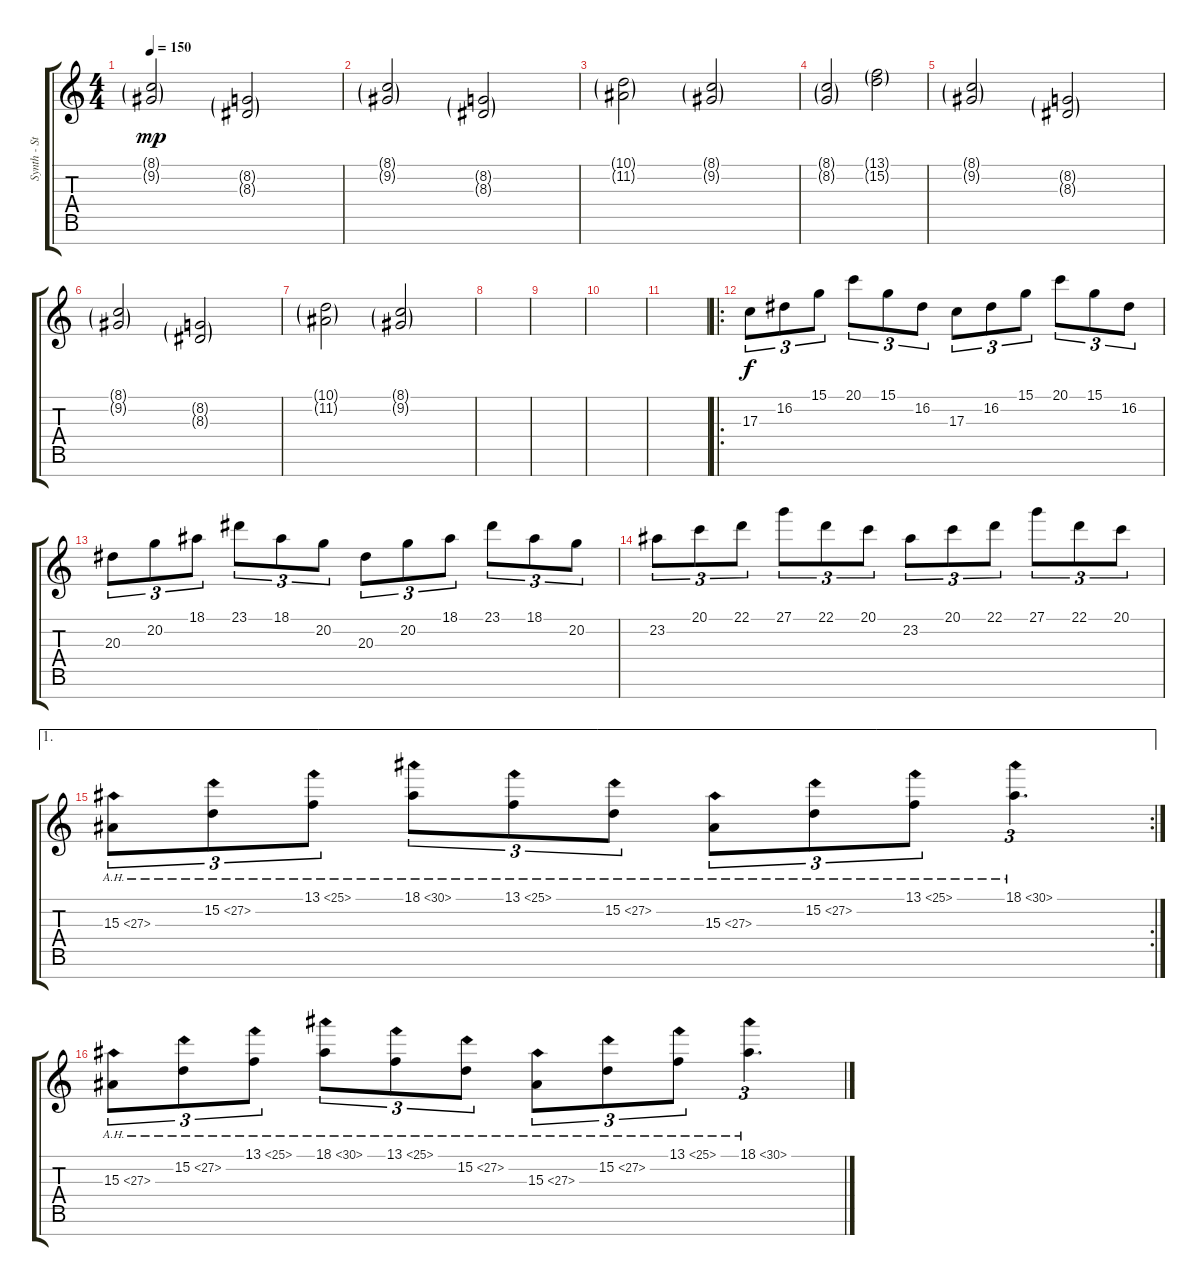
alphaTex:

\track ("Synth - Strings" "Synth - St") {instrument stringensemble1}
\staff {score tabs}
\tuning (E4 B3 G3 D3 A2 E2 B1) {hide}
\ts (4 4)
\tempo 150
\clef g2
\ks c
(8.1{g} 9.2{g}).2{dy mp} (8.2{g} 8.3{g}).2 |
(8.1{g} 9.2{g}).2 (8.2{g} 8.3{g}).2 |
(10.1{g} 11.2{g}).2 (8.1{g} 9.2{g}).2 |
(8.1{g} 8.2{g}).2 (13.1{g} 15.2{g}).2 |
(8.1{g} 9.2{g}).2 (8.2{g} 8.3{g}).2 |
(8.1{g} 9.2{g}).2 (8.2{g} 8.3{g}).2 |
(10.1{g} 11.2{g}).2 (8.1{g} 9.2{g}).2 |
|
|
|
|
\ro
17.3.8{tu (3 2) dy f} 16.2.8{tu (3 2)} 15.1.8{tu (3 2)} 20.1.8{tu (3 2)} 15.1.8{tu (3 2)} 16.2.8{tu (3 2)} 17.3.8{tu (3 2)} 16.2.8{tu (3 2)} 15.1.8{tu (3 2)} 20.1.8{tu (3 2)} 15.1.8{tu (3 2)} 16.2.8{tu (3 2)} |
20.3.8{tu (3 2)} 20.2.8{tu (3 2)} 18.1.8{tu (3 2)} 23.1.8{tu (3 2)} 18.1.8{tu (3 2)} 20.2.8{tu (3 2)} 20.3.8{tu (3 2)} 20.2.8{tu (3 2)} 18.1.8{tu (3 2)} 23.1.8{tu (3 2)} 18.1.8{tu (3 2)} 20.2.8{tu (3 2)} |
23.2.8{tu (3 2)} 20.1.8{tu (3 2)} 22.1.8{tu (3 2)} 27.1.8{tu (3 2)} 22.1.8{tu (3 2)} 20.1.8{tu (3 2)} 23.2.8{tu (3 2)} 20.1.8{tu (3 2)} 22.1.8{tu (3 2)} 27.1.8{tu (3 2)} 22.1.8{tu (3 2)} 20.1.8{tu (3 2)} |
\ae 1
\rc 2
15.3{ah 12}.8{tu (3 2)} 15.2{ah 12}.8{tu (3 2)} 13.1{ah 12}.8{tu (3 2)} 18.1{ah 12}.8{tu (3 2)} 13.1{ah 12}.8{tu (3 2)} 15.2{ah 12}.8{tu (3 2)} 15.3{ah 12}.8{tu (3 2)} 15.2{ah 12}.8{tu (3 2)} 13.1{ah 12}.8{tu (3 2)} 18.1{ah 12}.4{d tu (3 2)} |
15.3{ah 12}.8{tu (3 2)} 15.2{ah 12}.8{tu (3 2)} 13.1{ah 12}.8{tu (3 2)} 18.1{ah 12}.8{tu (3 2)} 13.1{ah 12}.8{tu (3 2)} 15.2{ah 12}.8{tu (3 2)} 15.3{ah 12}.8{tu (3 2)} 15.2{ah 12}.8{tu (3 2)} 13.1{ah 12}.8{tu (3 2)} 18.1{ah 12}.4{d tu (3 2)}
